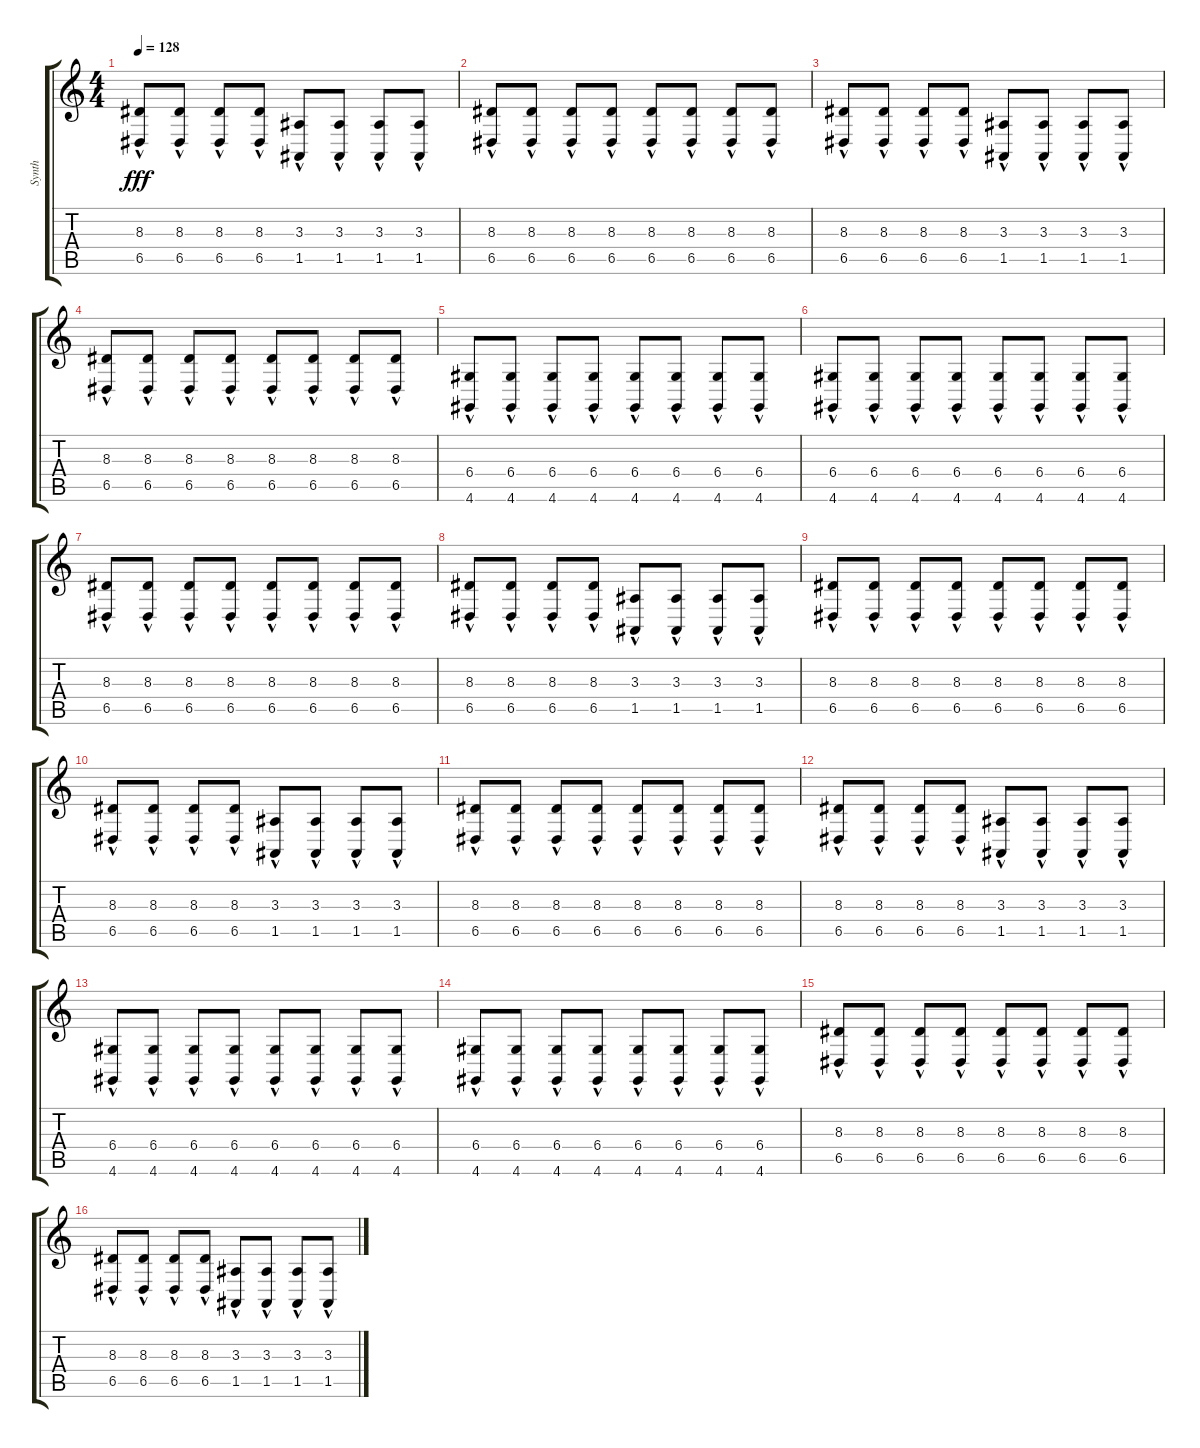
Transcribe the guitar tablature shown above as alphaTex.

\track ("Synth" "Synth") {instrument pad3polysynth}
\staff {score tabs}
\tuning (E4 B3 G3 D3 A2 E2) {hide}
\ts (4 4)
\tempo 128
\clef g2
\ks c
(8.3 6.5{hac}).8{dy fff} (8.3 6.5{hac}).8 (8.3 6.5{hac}).8 (8.3 6.5{hac}).8 (3.3 1.5{hac}).8 (3.3 1.5{hac}).8 (3.3 1.5{hac}).8 (3.3 1.5{hac}).8 |
(8.3 6.5{hac}).8 (8.3 6.5{hac}).8 (8.3 6.5{hac}).8 (8.3 6.5{hac}).8 (8.3 6.5{hac}).8 (8.3 6.5{hac}).8 (8.3 6.5{hac}).8 (8.3 6.5{hac}).8 |
(8.3 6.5{hac}).8 (8.3 6.5{hac}).8 (8.3 6.5{hac}).8 (8.3 6.5{hac}).8 (3.3 1.5{hac}).8 (3.3 1.5{hac}).8 (3.3 1.5{hac}).8 (3.3 1.5{hac}).8 |
(8.3 6.5{hac}).8 (8.3 6.5{hac}).8 (8.3 6.5{hac}).8 (8.3 6.5{hac}).8 (8.3 6.5{hac}).8 (8.3 6.5{hac}).8 (8.3 6.5{hac}).8 (8.3 6.5{hac}).8 |
(6.4 4.6{hac}).8 (6.4 4.6{hac}).8 (6.4 4.6{hac}).8 (6.4 4.6{hac}).8 (6.4 4.6{hac}).8 (6.4 4.6{hac}).8 (6.4 4.6{hac}).8 (6.4 4.6{hac}).8 |
(6.4 4.6{hac}).8 (6.4 4.6{hac}).8 (6.4 4.6{hac}).8 (6.4 4.6{hac}).8 (6.4 4.6{hac}).8 (6.4 4.6{hac}).8 (6.4 4.6{hac}).8 (6.4 4.6{hac}).8 |
(8.3 6.5{hac}).8 (8.3 6.5{hac}).8 (8.3 6.5{hac}).8 (8.3 6.5{hac}).8 (8.3 6.5{hac}).8 (8.3 6.5{hac}).8 (8.3 6.5{hac}).8 (8.3 6.5{hac}).8 |
(8.3 6.5{hac}).8 (8.3 6.5{hac}).8 (8.3 6.5{hac}).8 (8.3 6.5{hac}).8 (3.3 1.5{hac}).8 (3.3 1.5{hac}).8 (3.3 1.5{hac}).8 (3.3 1.5{hac}).8 |
(8.3 6.5{hac}).8 (8.3 6.5{hac}).8 (8.3 6.5{hac}).8 (8.3 6.5{hac}).8 (8.3 6.5{hac}).8 (8.3 6.5{hac}).8 (8.3 6.5{hac}).8 (8.3 6.5{hac}).8 |
(8.3 6.5{hac}).8 (8.3 6.5{hac}).8 (8.3 6.5{hac}).8 (8.3 6.5{hac}).8 (3.3 1.5{hac}).8 (3.3 1.5{hac}).8 (3.3 1.5{hac}).8 (3.3 1.5{hac}).8 |
(8.3 6.5{hac}).8 (8.3 6.5{hac}).8 (8.3 6.5{hac}).8 (8.3 6.5{hac}).8 (8.3 6.5{hac}).8 (8.3 6.5{hac}).8 (8.3 6.5{hac}).8 (8.3 6.5{hac}).8 |
(8.3 6.5{hac}).8 (8.3 6.5{hac}).8 (8.3 6.5{hac}).8 (8.3 6.5{hac}).8 (3.3 1.5{hac}).8 (3.3 1.5{hac}).8 (3.3 1.5{hac}).8 (3.3 1.5{hac}).8 |
(6.4 4.6{hac}).8 (6.4 4.6{hac}).8 (6.4 4.6{hac}).8 (6.4 4.6{hac}).8 (6.4 4.6{hac}).8 (6.4 4.6{hac}).8 (6.4 4.6{hac}).8 (6.4 4.6{hac}).8 |
(6.4 4.6{hac}).8 (6.4 4.6{hac}).8 (6.4 4.6{hac}).8 (6.4 4.6{hac}).8 (6.4 4.6{hac}).8 (6.4 4.6{hac}).8 (6.4 4.6{hac}).8 (6.4 4.6{hac}).8 |
(8.3 6.5{hac}).8 (8.3 6.5{hac}).8 (8.3 6.5{hac}).8 (8.3 6.5{hac}).8 (8.3 6.5{hac}).8 (8.3 6.5{hac}).8 (8.3 6.5{hac}).8 (8.3 6.5{hac}).8 |
(8.3 6.5{hac}).8 (8.3 6.5{hac}).8 (8.3 6.5{hac}).8 (8.3 6.5{hac}).8 (3.3 1.5{hac}).8 (3.3 1.5{hac}).8 (3.3 1.5{hac}).8 (3.3 1.5{hac}).8
